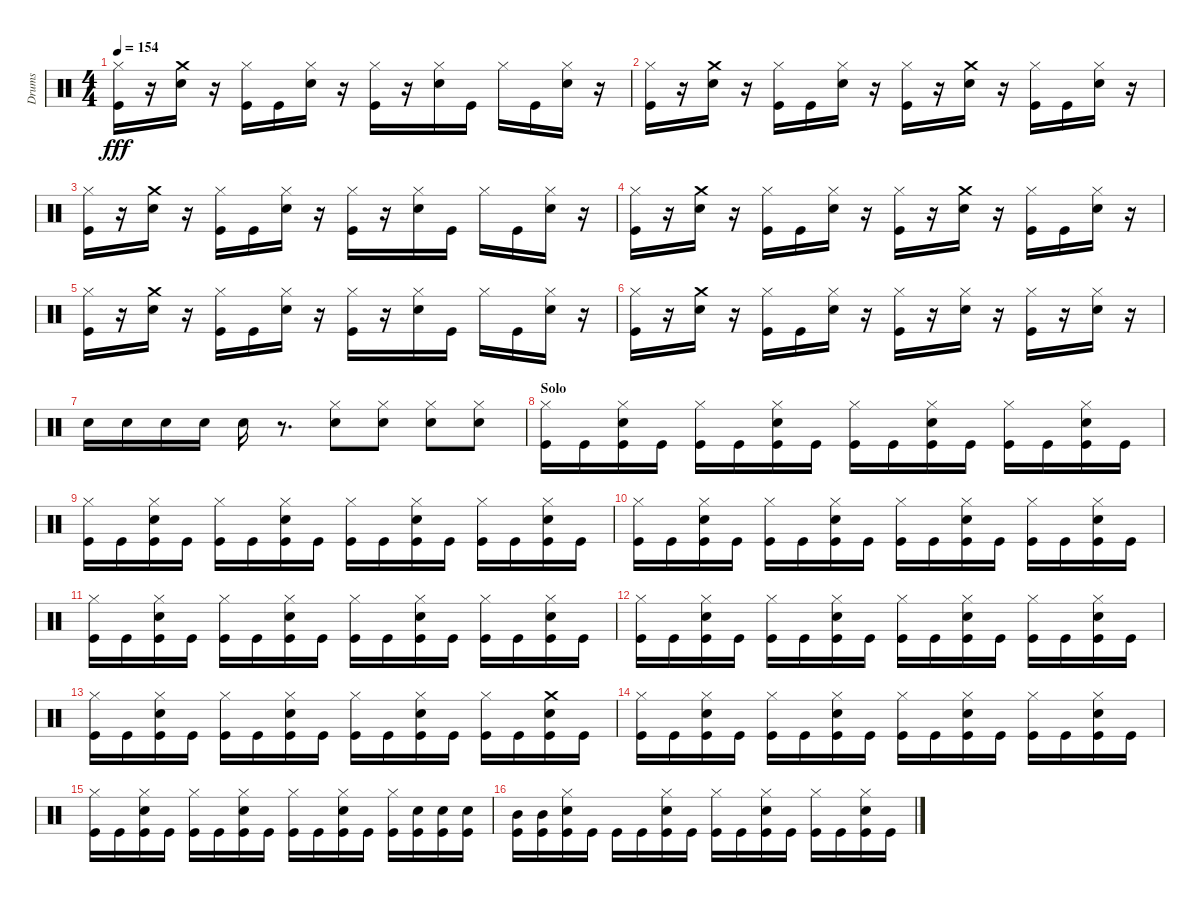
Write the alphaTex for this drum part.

\track ("Drums" "Drums") {instrument percussion}
\staff {score}
\articulation defaults
\ts (4 4)
\tempo 154
\clef neutral
\ks c
("Hi-Hat (closed)" "Kick (hit)").16{dy fff} r.16 ("Crash medium (hit)" "Snare (hit) 2").16 r.16 ("Kick (hit)" "Hi-Hat (closed)").16 "Kick (hit)".16 ("Snare (hit) 2" "Hi-Hat (closed)").16 r.16 ("Hi-Hat (closed)" "Kick (hit)").16 r.16 ("Snare (hit) 2" "Hi-Hat (closed)").16 "Kick (hit)".16 "Hi-Hat (closed)".16 "Kick (hit)".16 ("Hi-Hat (closed)" "Snare (hit) 2").16 r.16 |
("Hi-Hat (closed)" "Kick (hit)").16 r.16 ("Crash medium (hit)" "Snare (hit) 2").16 r.16 ("Kick (hit)" "Hi-Hat (closed)").16 "Kick (hit)".16 ("Snare (hit) 2" "Hi-Hat (closed)").16 r.16 ("Hi-Hat (closed)" "Kick (hit)").16 r.16 ("Crash medium (hit)" "Snare (hit) 2").16 r.16 ("Hi-Hat (closed)" "Kick (hit)").16 "Kick (hit)".16 ("Hi-Hat (closed)" "Snare (hit) 2").16 r.16 |
("Hi-Hat (closed)" "Kick (hit)").16 r.16 ("Crash medium (hit)" "Snare (hit) 2").16 r.16 ("Kick (hit)" "Hi-Hat (closed)").16 "Kick (hit)".16 ("Snare (hit) 2" "Hi-Hat (closed)").16 r.16 ("Hi-Hat (closed)" "Kick (hit)").16 r.16 ("Snare (hit) 2" "Hi-Hat (closed)").16 "Kick (hit)".16 "Hi-Hat (closed)".16 "Kick (hit)".16 ("Hi-Hat (closed)" "Snare (hit) 2").16 r.16 |
("Hi-Hat (closed)" "Kick (hit)").16 r.16 ("Crash medium (hit)" "Snare (hit) 2").16 r.16 ("Kick (hit)" "Hi-Hat (closed)").16 "Kick (hit)".16 ("Snare (hit) 2" "Hi-Hat (closed)").16 r.16 ("Hi-Hat (closed)" "Kick (hit)").16 r.16 ("Crash medium (hit)" "Snare (hit) 2").16 r.16 ("Hi-Hat (closed)" "Kick (hit)").16 "Kick (hit)".16 ("Hi-Hat (closed)" "Snare (hit) 2").16 r.16 |
("Hi-Hat (closed)" "Kick (hit)").16 r.16 ("Crash medium (hit)" "Snare (hit) 2").16 r.16 ("Kick (hit)" "Hi-Hat (closed)").16 "Kick (hit)".16 ("Snare (hit) 2" "Hi-Hat (closed)").16 r.16 ("Hi-Hat (closed)" "Kick (hit)").16 r.16 ("Snare (hit) 2" "Hi-Hat (closed)").16 "Kick (hit)".16 "Hi-Hat (closed)".16 "Kick (hit)".16 ("Hi-Hat (closed)" "Snare (hit) 2").16 r.16 |
("Hi-Hat (closed)" "Kick (hit)").16 r.16 ("Crash medium (hit)" "Snare (hit) 2").16 r.16 ("Kick (hit)" "Hi-Hat (closed)").16 "Kick (hit)".16 ("Snare (hit) 2" "Hi-Hat (closed)").16 r.16 ("Hi-Hat (closed)" "Kick (hit)").16 r.16 ("Hi-Hat (closed)" "Snare (hit) 2").16 r.16 ("Hi-Hat (closed)" "Kick (hit)").16 r.16 ("Hi-Hat (closed)" "Snare (hit) 2").16 r.16 |
"Snare (hit) 2".16 "Snare (hit) 2".16 "Snare (hit) 2".16 "Snare (hit) 2".16 "Snare (hit) 2".16 r.8{d} ("Hi-Hat (closed)" "Snare (hit) 2").8 ("Hi-Hat (closed)" "Snare (hit) 2").8 ("Hi-Hat (closed)" "Snare (hit) 2").8 ("Hi-Hat (closed)" "Snare (hit) 2").8 |
\section ("" "Solo")
("Kick (hit)" "Hi-Hat (closed)").16 "Kick (hit)".16 ("Kick (hit)" "Snare (hit) 2" "Hi-Hat (closed)").16 "Kick (hit)".16 ("Kick (hit)" "Hi-Hat (closed)").16 "Kick (hit)".16 ("Kick (hit)" "Snare (hit) 2" "Hi-Hat (closed)").16 "Kick (hit)".16 ("Kick (hit)" "Hi-Hat (closed)").16 "Kick (hit)".16 ("Kick (hit)" "Snare (hit) 2" "Hi-Hat (closed)").16 "Kick (hit)".16 ("Kick (hit)" "Hi-Hat (closed)").16 "Kick (hit)".16 ("Kick (hit)" "Snare (hit) 2" "Hi-Hat (closed)").16 "Kick (hit)".16 |
("Kick (hit)" "Hi-Hat (closed)").16 "Kick (hit)".16 ("Kick (hit)" "Snare (hit) 2" "Hi-Hat (closed)").16 "Kick (hit)".16 ("Kick (hit)" "Hi-Hat (closed)").16 "Kick (hit)".16 ("Kick (hit)" "Snare (hit) 2" "Hi-Hat (closed)").16 "Kick (hit)".16 ("Kick (hit)" "Hi-Hat (closed)").16 "Kick (hit)".16 ("Kick (hit)" "Snare (hit) 2" "Hi-Hat (closed)").16 "Kick (hit)".16 ("Kick (hit)" "Hi-Hat (closed)").16 "Kick (hit)".16 ("Kick (hit)" "Snare (hit) 2" "Hi-Hat (closed)").16 "Kick (hit)".16 |
("Kick (hit)" "Hi-Hat (closed)").16 "Kick (hit)".16 ("Kick (hit)" "Snare (hit) 2" "Hi-Hat (closed)").16 "Kick (hit)".16 ("Kick (hit)" "Hi-Hat (closed)").16 "Kick (hit)".16 ("Kick (hit)" "Snare (hit) 2" "Hi-Hat (closed)").16 "Kick (hit)".16 ("Kick (hit)" "Hi-Hat (closed)").16 "Kick (hit)".16 ("Kick (hit)" "Snare (hit) 2" "Hi-Hat (closed)").16 "Kick (hit)".16 ("Kick (hit)" "Hi-Hat (closed)").16 "Kick (hit)".16 ("Kick (hit)" "Snare (hit) 2" "Hi-Hat (closed)").16 "Kick (hit)".16 |
("Kick (hit)" "Hi-Hat (closed)").16 "Kick (hit)".16 ("Kick (hit)" "Snare (hit) 2" "Hi-Hat (closed)").16 "Kick (hit)".16 ("Kick (hit)" "Hi-Hat (closed)").16 "Kick (hit)".16 ("Kick (hit)" "Snare (hit) 2" "Hi-Hat (closed)").16 "Kick (hit)".16 ("Kick (hit)" "Hi-Hat (closed)").16 "Kick (hit)".16 ("Kick (hit)" "Snare (hit) 2" "Hi-Hat (closed)").16 "Kick (hit)".16 ("Kick (hit)" "Hi-Hat (closed)").16 "Kick (hit)".16 ("Kick (hit)" "Snare (hit) 2" "Hi-Hat (closed)").16 "Kick (hit)".16 |
("Kick (hit)" "Hi-Hat (closed)").16 "Kick (hit)".16 ("Kick (hit)" "Snare (hit) 2" "Hi-Hat (closed)").16 "Kick (hit)".16 ("Kick (hit)" "Hi-Hat (closed)").16 "Kick (hit)".16 ("Kick (hit)" "Snare (hit) 2" "Hi-Hat (closed)").16 "Kick (hit)".16 ("Kick (hit)" "Hi-Hat (closed)").16 "Kick (hit)".16 ("Kick (hit)" "Snare (hit) 2" "Hi-Hat (closed)").16 "Kick (hit)".16 ("Kick (hit)" "Hi-Hat (closed)").16 "Kick (hit)".16 ("Kick (hit)" "Snare (hit) 2" "Hi-Hat (closed)").16 "Kick (hit)".16 |
("Kick (hit)" "Hi-Hat (closed)").16 "Kick (hit)".16 ("Kick (hit)" "Snare (hit) 2" "Hi-Hat (closed)").16 "Kick (hit)".16 ("Kick (hit)" "Hi-Hat (closed)").16 "Kick (hit)".16 ("Kick (hit)" "Snare (hit) 2" "Hi-Hat (closed)").16 "Kick (hit)".16 ("Kick (hit)" "Hi-Hat (closed)").16 "Kick (hit)".16 ("Kick (hit)" "Snare (hit) 2" "Hi-Hat (closed)").16 "Kick (hit)".16 ("Kick (hit)" "Hi-Hat (closed)").16 "Kick (hit)".16 ("Crash medium (hit)" "Kick (hit)" "Snare (hit) 2").16 "Kick (hit)".16 |
("Kick (hit)" "Hi-Hat (closed)").16 "Kick (hit)".16 ("Kick (hit)" "Snare (hit) 2" "Hi-Hat (closed)").16 "Kick (hit)".16 ("Kick (hit)" "Hi-Hat (closed)").16 "Kick (hit)".16 ("Kick (hit)" "Snare (hit) 2" "Hi-Hat (closed)").16 "Kick (hit)".16 ("Kick (hit)" "Hi-Hat (closed)").16 "Kick (hit)".16 ("Kick (hit)" "Snare (hit) 2" "Hi-Hat (closed)").16 "Kick (hit)".16 ("Kick (hit)" "Hi-Hat (closed)").16 "Kick (hit)".16 ("Kick (hit)" "Snare (hit) 2" "Hi-Hat (closed)").16 "Kick (hit)".16 |
("Kick (hit)" "Hi-Hat (closed)").16 "Kick (hit)".16 ("Kick (hit)" "Snare (hit) 2" "Hi-Hat (closed)").16 "Kick (hit)".16 ("Kick (hit)" "Hi-Hat (closed)").16 "Kick (hit)".16 ("Kick (hit)" "Snare (hit) 2" "Hi-Hat (closed)").16 "Kick (hit)".16 ("Kick (hit)" "Hi-Hat (closed)").16 "Kick (hit)".16 ("Kick (hit)" "Snare (hit) 2" "Hi-Hat (closed)").16 "Kick (hit)".16 ("Hi-Hat (closed)" "Kick (hit)").16 ("Snare (hit) 2" "Kick (hit)").16 ("Snare (hit) 2" "Kick (hit)").16 ("Snare (hit) 2" "Kick (hit)").16 |
("Mid Tom (hit)" "Kick (hit)").16 ("Mid Tom (hit)" "Kick (hit)").16 ("Hi-Hat (closed)" "Snare (hit) 2" "Kick (hit)").16 "Kick (hit)".16 "Kick (hit)".16 "Kick (hit)".16 ("Kick (hit)" "Snare (hit) 2" "Hi-Hat (closed)").16 "Kick (hit)".16 ("Kick (hit)" "Hi-Hat (closed)").16 "Kick (hit)".16 ("Kick (hit)" "Snare (hit) 2" "Hi-Hat (closed)").16 "Kick (hit)".16 ("Kick (hit)" "Hi-Hat (closed)").16 "Kick (hit)".16 ("Kick (hit)" "Snare (hit) 2" "Hi-Hat (closed)").16 "Kick (hit)".16
